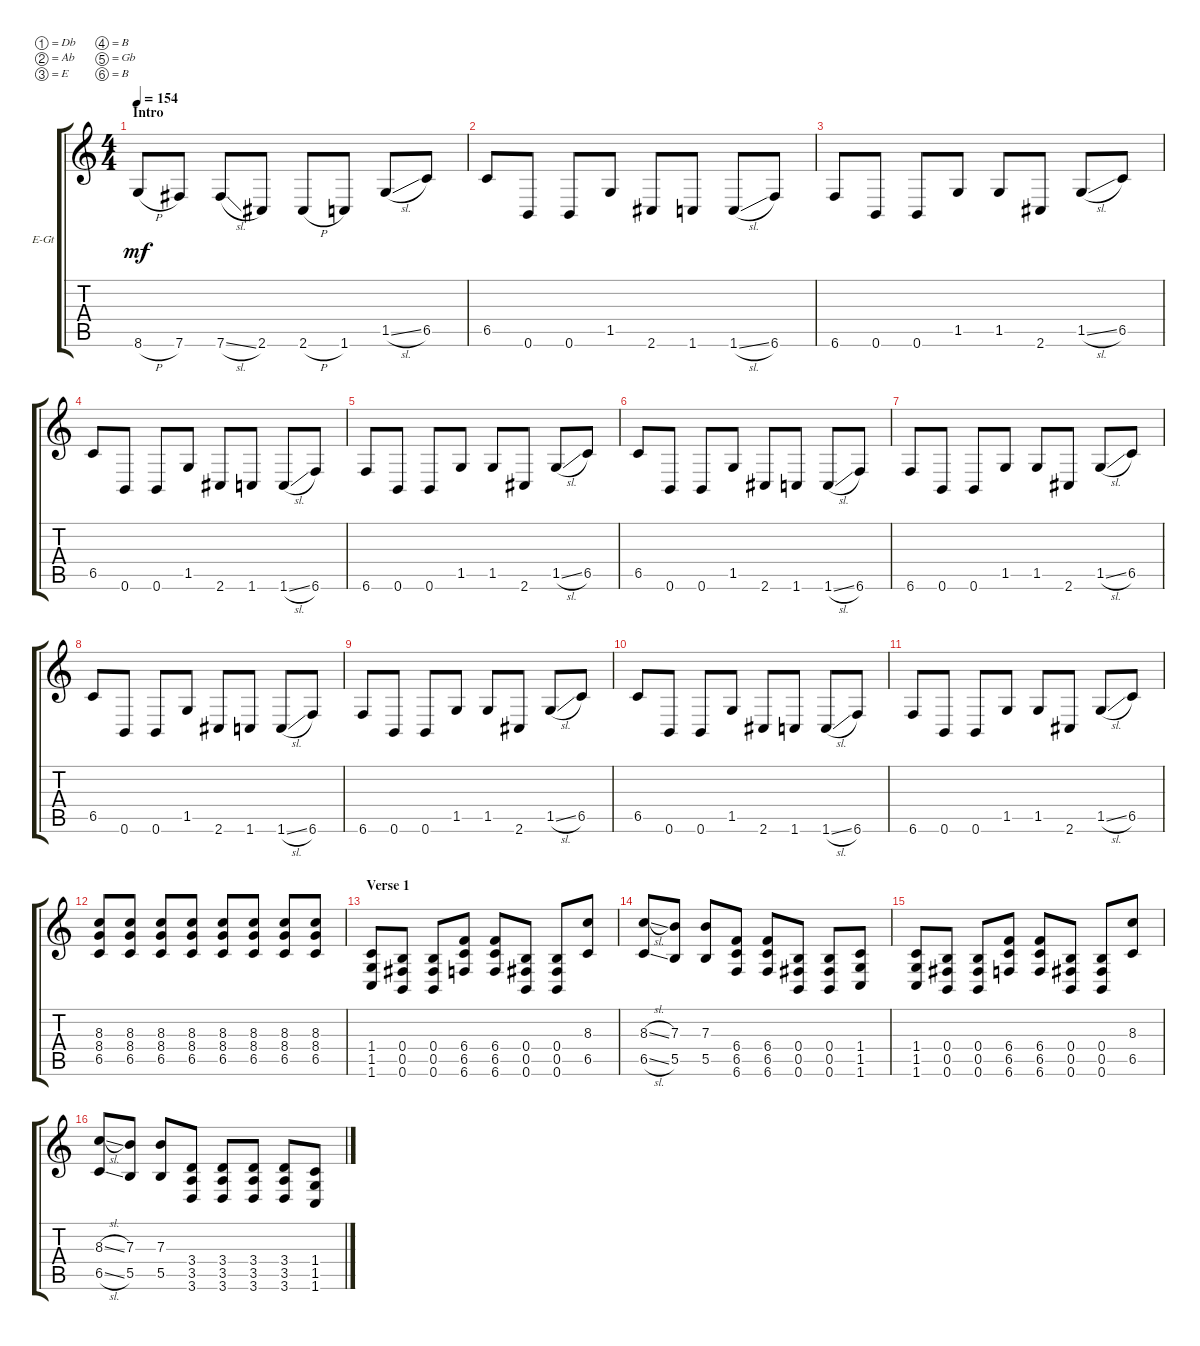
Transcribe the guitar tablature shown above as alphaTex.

\defaultSystemsLayout 4
\bracketExtendMode groupsimilarinstruments
\firstSystemTrackNameOrientation horizontal
\otherSystemsTrackNameOrientation horizontal
\track ("Electric Guitar 1" "E-Gt") {instrument distortionguitar}
\staff {score tabs}
\tuning (Db4 Ab3 E3 B2 Gb2 B1)
\ts (4 4)
\section ("" "Intro")
\tempo 154
\clef g2
\ks c
8.6{h}.8{dy mf instrument distortionguitar} 7.6.8 7.6{sl}.8 2.6.8 2.6{h}.8 1.6.8 1.5{sl}.8 6.5.8 |
6.5.8 0.6.8 0.6.8 1.5.8 2.6.8 1.6.8 1.6{sl}.8 6.6.8 |
6.6.8 0.6.8 0.6.8 1.5.8 1.5.8 2.6.8 1.5{sl}.8 6.5.8 |
6.5.8 0.6.8 0.6.8 1.5.8 2.6.8 1.6.8 1.6{sl}.8 6.6.8 |
6.6.8 0.6.8 0.6.8 1.5.8 1.5.8 2.6.8 1.5{sl}.8 6.5.8 |
6.5.8 0.6.8 0.6.8 1.5.8 2.6.8 1.6.8 1.6{sl}.8 6.6.8 |
6.6.8 0.6.8 0.6.8 1.5.8 1.5.8 2.6.8 1.5{sl}.8 6.5.8 |
6.5.8 0.6.8 0.6.8 1.5.8 2.6.8 1.6.8 1.6{sl}.8 6.6.8 |
6.6.8 0.6.8 0.6.8 1.5.8 1.5.8 2.6.8 1.5{sl}.8 6.5.8 |
6.5.8 0.6.8 0.6.8 1.5.8 2.6.8 1.6.8 1.6{sl}.8 6.6.8 |
6.6.8 0.6.8 0.6.8 1.5.8 1.5.8 2.6.8 1.5{sl}.8 6.5.8 |
(6.5 8.4 8.3).8 (6.5 8.4 8.3).8 (6.5 8.4 8.3).8 (6.5 8.4 8.3).8 (6.5 8.4 8.3).8 (6.5 8.4 8.3).8 (6.5 8.4 8.3).8 (6.5 8.4 8.3).8 |
\section ("" "Verse 1")
(1.4 1.5 1.6).8 (0.6 0.5 0.4).8 (0.5 0.6 0.4).8 (6.4 6.5 6.6).8 (6.4 6.5 6.6).8 (0.6 0.5 0.4).8 (0.5 0.6 0.4).8 (6.5 8.3).8 |
(6.5{sl} 8.3{sl}).8 (5.5 7.3).8 (5.5 7.3).8 (6.5 6.4 6.6).8 (6.6 6.4 6.5).8 (0.6 0.5 0.4).8 (0.4 0.5 0.6).8 (1.5 1.4 1.6).8 |
(1.4 1.5 1.6).8 (0.6 0.5 0.4).8 (0.5 0.6 0.4).8 (6.4 6.5 6.6).8 (6.4 6.5 6.6).8 (0.6 0.5 0.4).8 (0.5 0.6 0.4).8 (6.5 8.3).8 |
(6.5{sl} 8.3{sl}).8 (5.5 7.3).8 (5.5 7.3).8 (3.5 3.4 3.6).8 (3.6 3.4 3.5).8 (3.6 3.5 3.4).8 (3.4 3.5 3.6).8 (1.5 1.4 1.6).8
